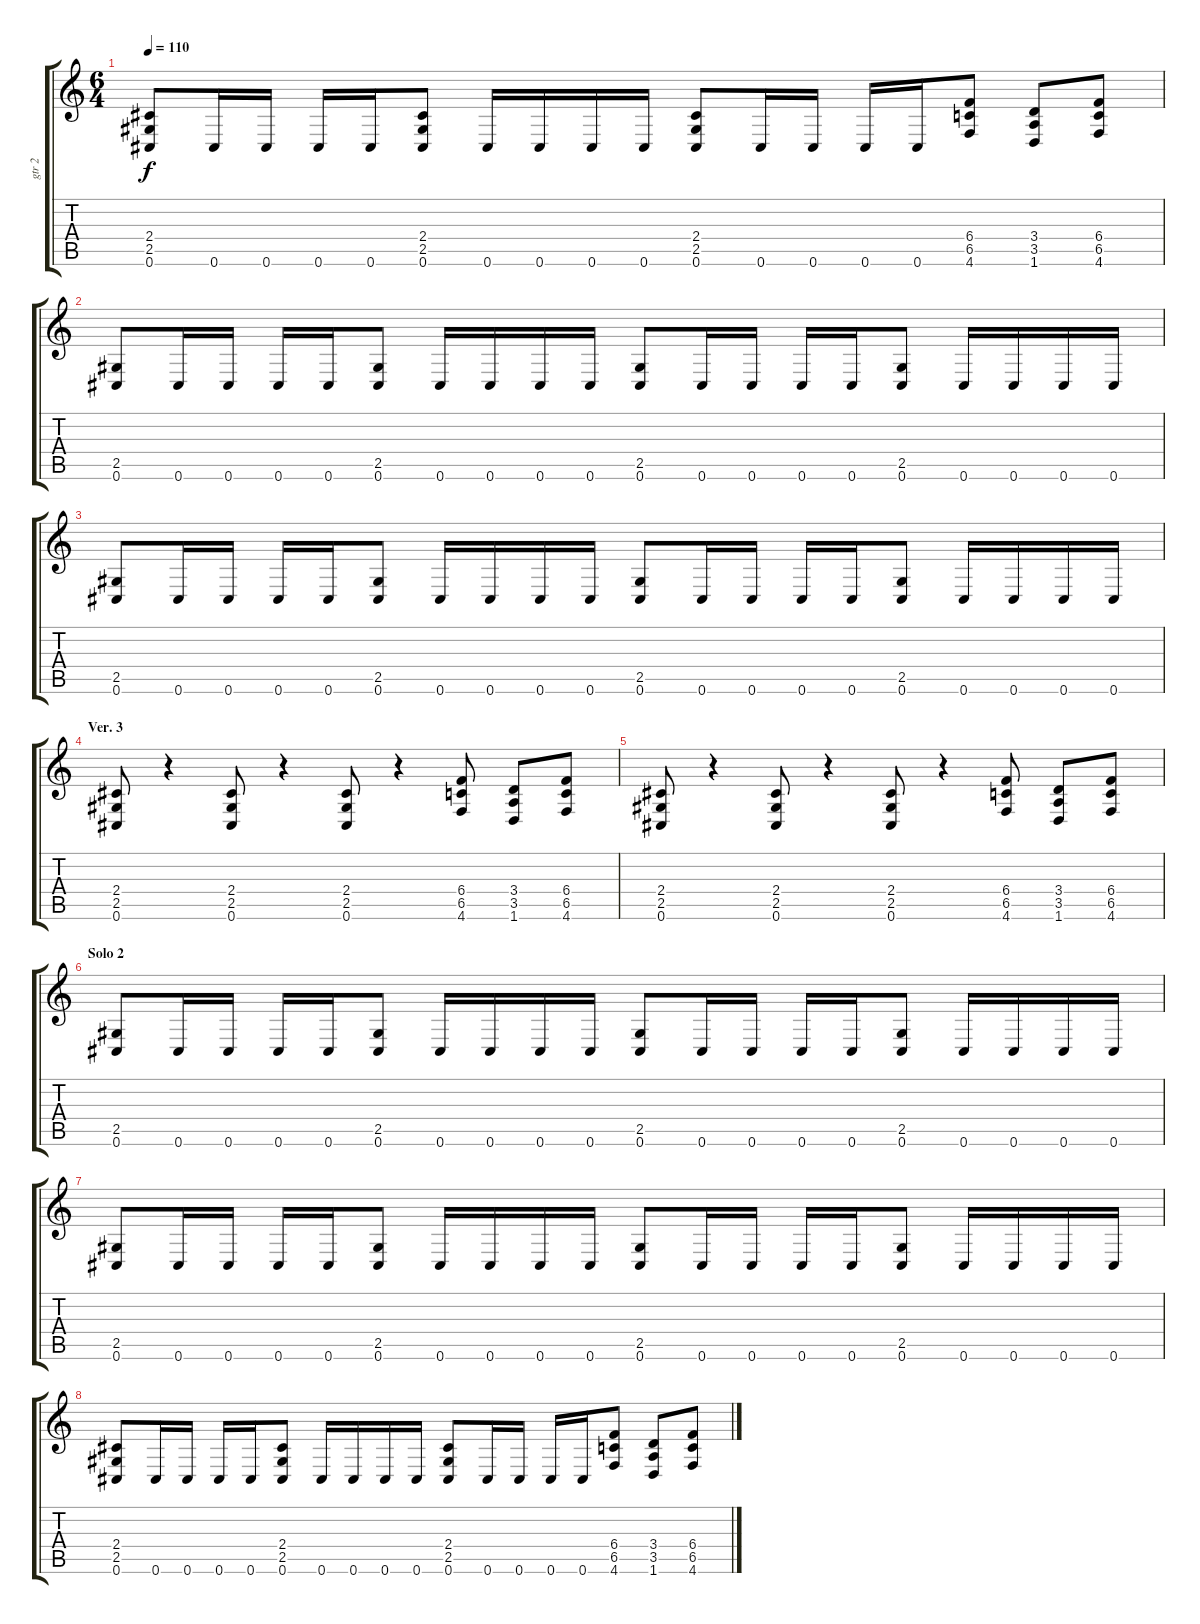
\track ("gtr 2" "gtr 2") {instrument distortionguitar}
\staff {score tabs}
\tuning (Db4 Ab3 E3 B2 Gb2 Db2) {hide}
\ts (6 4)
\tempo 110
\clef g2
\ks c
(2.4 2.5 0.6).8{dy f} 0.6.16 0.6.16 0.6.16 0.6.16 (2.4 2.5 0.6).8 0.6.16 0.6.16 0.6.16 0.6.16 (2.4 2.5 0.6).8 0.6.16 0.6.16 0.6.16 0.6.16 (6.4 6.5 4.6).8 (3.4 3.5 1.6).8 (6.4 6.5 4.6).8 |
(2.5 0.6).8 0.6.16 0.6.16 0.6.16 0.6.16 (2.5 0.6).8 0.6.16 0.6.16 0.6.16 0.6.16 (2.5 0.6).8 0.6.16 0.6.16 0.6.16 0.6.16 (2.5 0.6).8 0.6.16 0.6.16 0.6.16 0.6.16 |
(2.5 0.6).8 0.6.16 0.6.16 0.6.16 0.6.16 (2.5 0.6).8 0.6.16 0.6.16 0.6.16 0.6.16 (2.5 0.6).8 0.6.16 0.6.16 0.6.16 0.6.16 (2.5 0.6).8 0.6.16 0.6.16 0.6.16 0.6.16 |
\section ("" "Ver. 3")
(2.4 2.5 0.6).8 r.4 (2.4 2.5 0.6).8 r.4 (2.4 2.5 0.6).8 r.4 (6.4 6.5 4.6).8 (3.4 3.5 1.6).8 (6.4 6.5 4.6).8 |
(2.4 2.5 0.6).8 r.4 (2.4 2.5 0.6).8 r.4 (2.4 2.5 0.6).8 r.4 (6.4 6.5 4.6).8 (3.4 3.5 1.6).8 (6.4 6.5 4.6).8 |
\section ("" "Solo 2")
(2.5 0.6).8 0.6.16 0.6.16 0.6.16 0.6.16 (2.5 0.6).8 0.6.16 0.6.16 0.6.16 0.6.16 (2.5 0.6).8 0.6.16 0.6.16 0.6.16 0.6.16 (2.5 0.6).8 0.6.16 0.6.16 0.6.16 0.6.16 |
(2.5 0.6).8 0.6.16 0.6.16 0.6.16 0.6.16 (2.5 0.6).8 0.6.16 0.6.16 0.6.16 0.6.16 (2.5 0.6).8 0.6.16 0.6.16 0.6.16 0.6.16 (2.5 0.6).8 0.6.16 0.6.16 0.6.16 0.6.16 |
(2.4 2.5 0.6).8 0.6.16 0.6.16 0.6.16 0.6.16 (2.4 2.5 0.6).8 0.6.16 0.6.16 0.6.16 0.6.16 (2.4 2.5 0.6).8 0.6.16 0.6.16 0.6.16 0.6.16 (6.4 6.5 4.6).8 (3.4 3.5 1.6).8 (6.4 6.5 4.6).8
